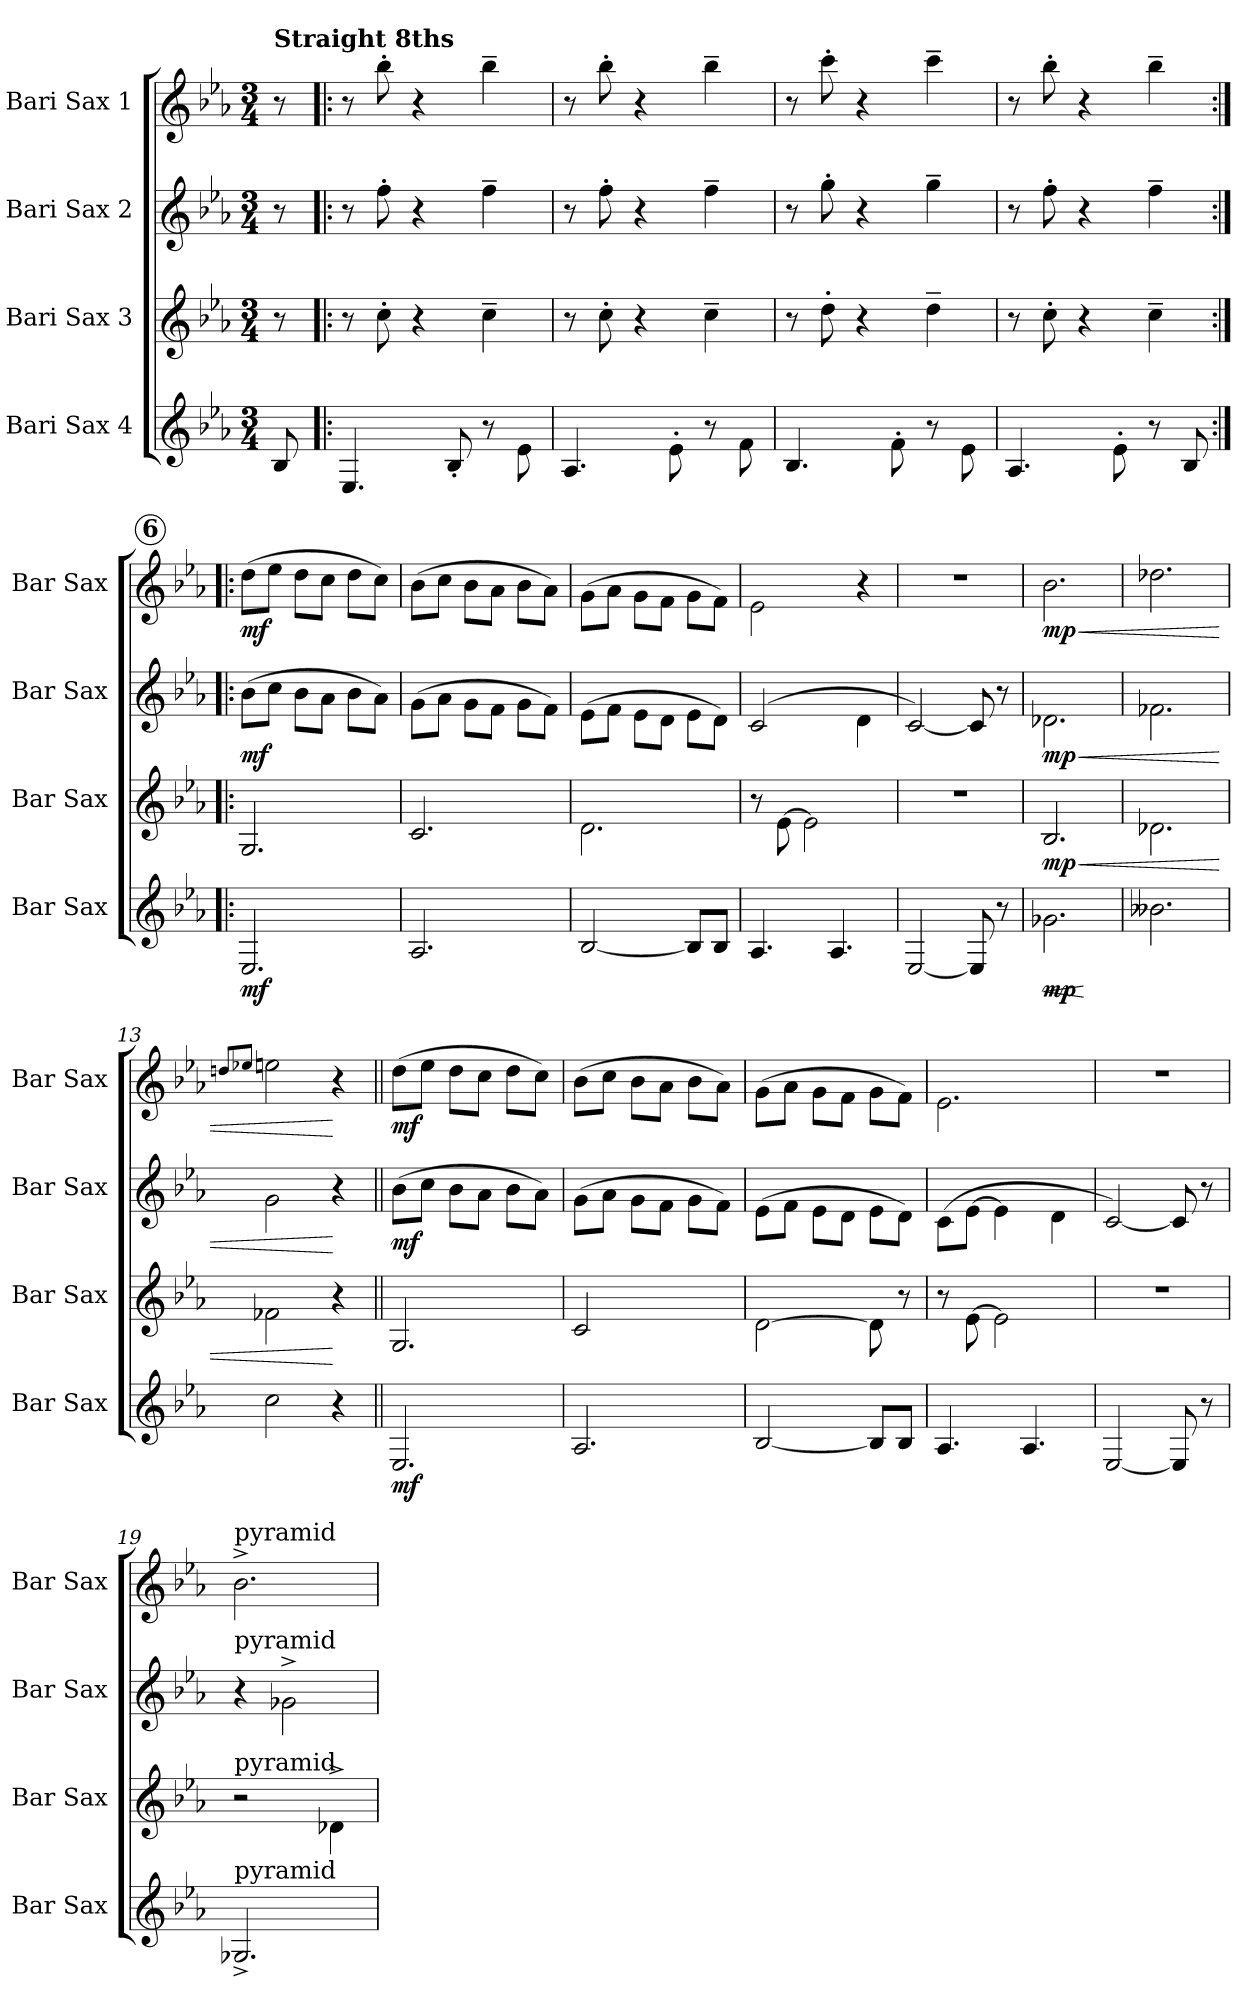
**kern	**dynam	**kern	**dynam	**kern	**dynam	**kern	**dynam
*part4	*part4	*part3	*part3	*part2	*part2	*part1	*part1
*staff4	*staff4	*staff3	*staff3	*staff2	*staff2	*staff1	*staff1
*I"Bari Sax 4	*	*I"Bari Sax 3	*	*I"Bari Sax 2	*	*I"Bari Sax 1	*
*I'Bar Sax	*	*I'Bar Sax	*	*I'Bar Sax	*	*I'Bar Sax	*
*clefG2	*	*clefG2	*	*clefG2	*	*clefG2	*
*ITrd12c21	*	*ITrd12c21	*	*ITrd12c21	*	*ITrd12c21	*
*k[b-e-a-]	*	*k[b-e-a-]	*	*k[b-e-a-]	*	*k[b-e-a-]	*
*E-:	*	*E-:	*	*E-:	*	*E-:	*
*M3/4	*	*M3/4	*	*M3/4	*	*M3/4	*
=1	=1	=1	=1	=1	=1	=1	=1
!	!	!	!	!	!	!LO:TX:a:B:t=Straight 8ths	!
8BB-/	.	8r	.	8r	.	8r	.
=2!|:	=2!|:	=2!|:	=2!|:	=2!|:	=2!|:	=2!|:	=2!|:
4.EE-/	.	8r	.	8r	.	8r	.
.	.	8c'>\	.	8f'>\	.	8b-'>\	.
.	.	4r	.	4r	.	4r	.
8BB-'</	.	.	.	.	.	.	.
8r	.	4c~>\	.	4f~>\	.	4b-~>\	.
8E-\	.	.	.	.	.	.	.
=3	=3	=3	=3	=3	=3	=3	=3
4.AA-/	.	8r	.	8r	.	8r	.
.	.	8c'>\	.	8f'>\	.	8b-'>\	.
.	.	4r	.	4r	.	4r	.
8E-'>\	.	.	.	.	.	.	.
8r	.	4c~>\	.	4f~>\	.	4b-~>\	.
8F\	.	.	.	.	.	.	.
=4	=4	=4	=4	=4	=4	=4	=4
4.BB-/	.	8r	.	8r	.	8r	.
.	.	8d'>\	.	8g'>\	.	8cc'>\	.
.	.	4r	.	4r	.	4r	.
8F'>\	.	.	.	.	.	.	.
8r	.	4d~>\	.	4g~>\	.	4cc~>\	.
8E-\	.	.	.	.	.	.	.
=5	=5	=5	=5	=5	=5	=5	=5
4.AA-/	.	8r	.	8r	.	8r	.
.	.	8c'>\	.	8f'>\	.	8b-'>\	.
.	.	4r	.	4r	.	4r	.
8E-'>\	.	.	.	.	.	.	.
8r	.	4c~>\	.	4f~>\	.	4b-~>\	.
8BB-/	.	.	.	.	.	.	.
!!LO:REH:place=s1:a:B:enc=circle:fs=12:t=6
=6:|!|:	=6:|!|:	=6:|!|:	=6:|!|:	=6:|!|:	=6:|!|:	=6:|!|:	=6:|!|:
!	!LO:DY:b	!	!	!	!LO:DY:b	!	!LO:DY:b
2.EE-/	mf	2.GG/	.	(>8B-\L	mf	(>8d\L	mf
.	.	.	.	8c\J	.	8e-\J	.
.	.	.	.	8B-\L	.	8d\L	.
.	.	.	.	8A-\J	.	8c\J	.
.	.	.	.	8B-\L	.	8d\L	.
.	.	.	.	8A-\J)	.	8c\J)	.
=7	=7	=7	=7	=7	=7	=7	=7
2.AA-/	.	2.C/	.	(>8G\L	.	(>8B-\L	.
.	.	.	.	8A-\J	.	8c\J	.
.	.	.	.	8G\L	.	8B-\L	.
.	.	.	.	8F\J	.	8A-\J	.
.	.	.	.	8G\L	.	8B-\L	.
.	.	.	.	8F\J)	.	8A-\J)	.
=8	=8	=8	=8	=8	=8	=8	=8
[2BB-/	.	2.D\	.	(>8E-\L	.	(>8G\L	.
.	.	.	.	8F\J	.	8A-\J	.
.	.	.	.	8E-\L	.	8G\L	.
.	.	.	.	8D\J	.	8F\J	.
8BB-/L]	.	.	.	8E-\L	.	8G\L	.
8BB-/J	.	.	.	8D\J)	.	8F\J)	.
=9	=9	=9	=9	=9	=9	=9	=9
4.AA-/	.	8r	.	(2C/	.	2E-\	.
.	.	[8E-\	.	.	.	.	.
.	.	2E-\]	.	.	.	.	.
4.AA-/	.	.	.	.	.	.	.
.	.	.	.	4D\	.	4r	.
=10	=10	=10	=10	=10	=10	=10	=10
[2EE-/	.	2.r	.	[2C/)	.	2.r	.
8EE-/]	.	.	.	8C/]	.	.	.
8r	.	.	.	8r	.	.	.
!!LO:PB:g=z
=11	=11	=11	=11	=11	=11	=11	=11
!	!LO:HP:b	!	!LO:HP:b	!	!LO:HP:b	!	!LO:HP:b
!	!LO:DY:n=1:b	!	!LO:DY:n=1:b	!	!LO:DY:n=1:b	!	!LO:DY:n=1:b
2.G-X\	< mp	2.BB-/	< mp	2.D-X\	< mp	2.B-\	< mp
.	[	.	.	.	.	.	.
=12	=12	=12	=12	=12	=12	=12	=12
2.B--X\	.	2.D-X\	.	2.F-X\	.	2.d-X\	.
=13	=13	=13	=13	=13	=13	=13	=13
.	.	.	.	.	.	8qdn/L	.
.	.	.	.	.	.	8qe-X/J	.
2c\	.	2F-X\	.	2G\	.	2en\	.
4r	.	4r	[	4r	[	4r	[
=14||	=14||	=14||	=14||	=14||	=14||	=14||	=14||
!	!LO:DY:b	!	!	!	!LO:DY:b	!	!LO:DY:b
2.EE-/	mf	2.GG/	.	(>8B-\L	mf	(>8d\L	mf
.	.	.	.	8c\J	.	8e-\J	.
.	.	.	.	8B-\L	.	8d\L	.
.	.	.	.	8A-\J	.	8c\J	.
.	.	.	.	8B-\L	.	8d\L	.
.	.	.	.	8A-\J)	.	8c\J)	.
=15	=15	=15	=15	=15	=15	=15	=15
2.AA-/	.	2C/	.	(>8G\L	.	(>8B-\L	.
.	.	.	.	8A-\J	.	8c\J	.
.	.	.	.	8G\L	.	8B-\L	.
.	.	.	.	8F\J	.	8A-\J	.
.	.	4ryy	.	8G\L	.	8B-\L	.
.	.	.	.	8F\J)	.	8A-\J)	.
=16	=16	=16	=16	=16	=16	=16	=16
[2BB-/	.	[2D\	.	(>8E-\L	.	(>8G\L	.
.	.	.	.	8F\J	.	8A-\J	.
.	.	.	.	8E-\L	.	8G\L	.
.	.	.	.	8D\J	.	8F\J	.
8BB-/L]	.	8D\]	.	8E-\L	.	8G\L	.
8BB-/J	.	8r	.	8D\J)	.	8F\J)	.
=17	=17	=17	=17	=17	=17	=17	=17
4.AA-/	.	8r	.	(>8C\L	.	2.E-\	.
.	.	[8E-\	.	[8E-\J	.	.	.
.	.	2E-\]	.	4E-\]	.	.	.
4.AA-/	.	.	.	.	.	.	.
.	.	.	.	4D\	.	.	.
=18	=18	=18	=18	=18	=18	=18	=18
[2EE-/	.	2.r	.	[2C/)	.	2.r	.
8EE-/]	.	.	.	8C/]	.	.	.
8r	.	.	.	8r	.	.	.
=19	=19	=19	=19	=19	=19	=19	=19
!	!	!	!	!	!	!LO:TX:a:t=pyramid	!
!	!	!	!	!LO:TX:a:t=pyramid	!	!	!
!	!	!LO:TX:a:t=pyramid	!	!	!	!	!
!LO:TX:a:t=pyramid	!	!	!	!	!	!	!
2.GG-X^</	.	2r	.	4r	.	2.B-^>\	.
.	.	.	.	2G-X^>\	.	.	.
.	.	4D-X^>\	.	.	.	.	.
=	=	=	=	=	=	=	=
*-	*-	*-	*-	*-	*-	*-	*-
